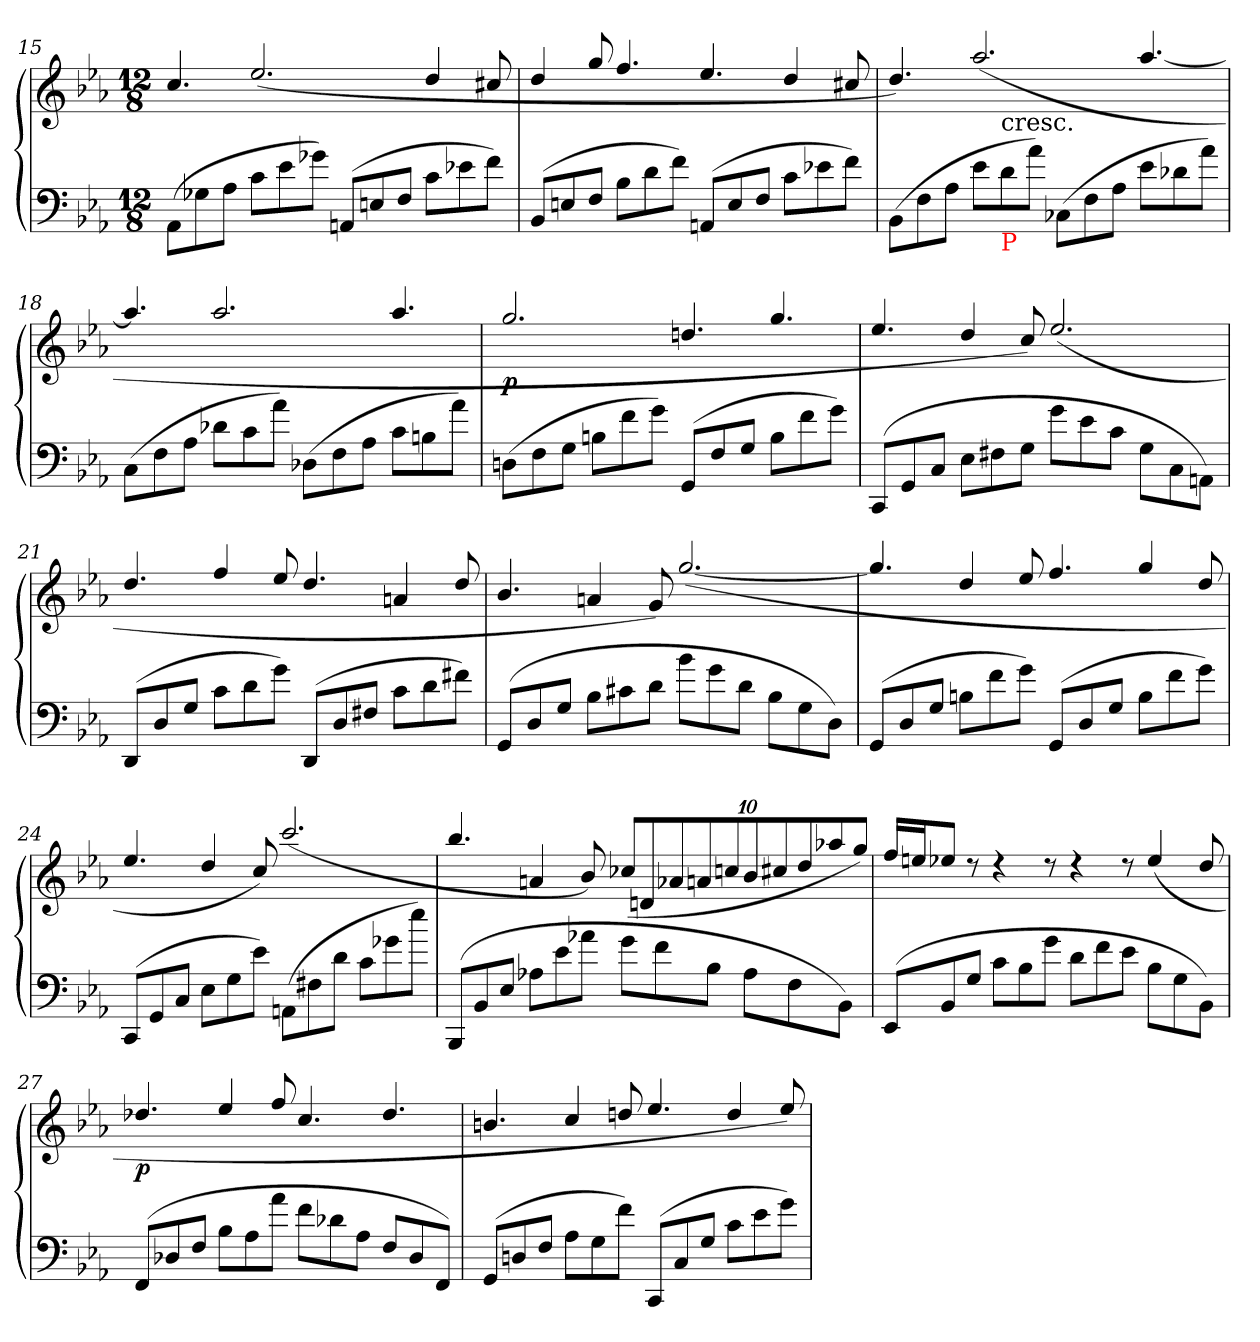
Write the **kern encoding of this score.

**kern	**kern	**dynam
*part1	*part1	*part1
*staff2	*staff1	*staff1/2
*clefF4	*clefG2	*
*k[b-e-a-]	*k[b-e-a-]	*
*E-:	*E-:	*
*M12/8	*M12/8	*
=15	=15	=15
(<8AA-L	4.cc/	.
8G-X	.	.
8A-J	.	.
8c\L	(>2.ee-/	.
8e-\	.	.
8g-XJ)	.	.
(<8AAn/L	.	.
8En	.	.
8FJ	.	.
8cL	4dd/	.
8e-X	.	.
8fJ)	8cc#X/	.
=16	=16	=16
(<8BB-/L	4dd/	.
8En	.	.
8FJ	8gg/	.
8B-L	4.ff/	.
8d\	.	.
8f\J)	.	.
(<8AAn/L	4.ee-/	.
8E	.	.
8FJ	.	.
8cL	4dd/	.
8e-X	.	.
8fJ)	8cc#X/	.
=17	=17	=17
*	*^	*
(<8BB-L	4.dd/)	2ryy	.
8F	.	.	.
8A-J	.	.	.
8e-\L	(>2.aa-/	.	.
!	!	!LO:TX:c:t=cresc.	!
!LO:TX:b:color=red:t=P	!	!	!
8d\	.	1ryy	.
8a-\J)	.	.	.
(<8C-XL	.	.	.
8F	.	.	.
8A-J	.	.	.
8e-\L	[4.aa-/	.	.
8d-X	.	.	.
8a-\J)	.	.	.
*	*v	*v	*
=18	=18	=18
(<8CL	4.aa-/]	.
8F	.	.
8A-J	.	.
8d-X\L	2.aa-/	.
8c\	.	.
8a-\J)	.	.
(<8D-XL	.	.
8F	.	.
8A-J	.	.
8cL	4.aa-/	.
8Bn	.	.
8a-\J)	.	.
=19	=19	=19
(<8DnL	2.gg/	p
8F	.	.
8GJ	.	.
8BnL	.	.
8f\	.	.
8g\J)	.	.
(<8GGL	4.ddn/	.
8F	.	.
8GJ	.	.
8BL	4.gg/	.
8f\	.	.
8g\J)	.	.
=20	=20	=20
(<8CCL	4.ee-/	.
8GG	.	.
8CJ	.	.
8E-L	4dd/	.
8F#X	.	.
8GJ	8cc/)	.
8g\L	(>2.ee-/	.
8e-\	.	.
8c\J	.	.
8GL	.	.
8C	.	.
8AAnJ)	.	.
=21	=21	=21
(<8DDL	4.dd/	.
8D	.	.
8GJ	.	.
8cL	4ff/	.
8d	.	.
8g\J)	8ee-/	.
(<8DDL	4.dd/	.
8D	.	.
8F#XJ	.	.
8cL	4an	.
8d	.	.
8f#XJ)	8dd/	.
=22	=22	=22
(<8GGL	4.b-/	.
8D	.	.
8GJ	.	.
8B-L	4an	.
8c#X	.	.
8dJ	8g)	.
8b-\L	(>[2.gg/	.
8g\	.	.
8d\J	.	.
8B-L	.	.
8G	.	.
8DJ)	.	.
=23	=23	=23
(<8GGL	4.gg/]	.
8D	.	.
8GJ	.	.
8BnL	4dd/	.
8f\	.	.
8g\J)	8ee-/	.
(<8GGL	4.ff/	.
8D	.	.
8GJ	.	.
8BL	4gg/	.
8f\	.	.
8g\J)	8dd/	.
=24	=24	=24
(<8CCL	4.ee-/	.
8GG	.	.
8CJ	.	.
8E-L	4dd/	.
8G	.	.
8e-J)	8cc/)	.
(<8AAnL	(>2.ccc/	.
8F#X	.	.
8dJ	.	.
8c\L	.	.
8g-X	.	.
8ee-\J)	.	.
=25	=25	=25
(<8BBB-L	4.bb-/	.
8BB-	.	.
8E-J	.	.
8A-XL	4an	.
8e-	.	.
8a-XJ	8b-/)	.
*	*Xbrackettup	*
8gL	(<40%3cc-X/LL	.
.	40%3dn	.
8f	.	.
.	40%3a-X	.
.	40%3an	.
8B-J	.	.
.	40%3ccn	.
8A-L	40%3b-	.
.	40%3cc#X	.
8F	.	.
.	40%3dd	.
.	40%3aa-X	.
8BB-J)	.	.
.	40%3ggJJ)	.
=26	=26	=26
(<8EE-L	16ff/LL	.
.	16eenJ	.
8BB-	8ee-XJ	.
8GJ	8rdd	.
8cL	4rdd	.
8B-	.	.
8g\J	8rdd	.
8d\L	4rdd	.
8f\	.	.
8e-\J	8rdd	.
8B-L	(>4ee-/	.
8G	.	.
8BB-J)	8dd/	.
=27	=27	=27
(<8FFL	4.dd-X/	p
8D-X	.	.
8FJ	.	.
8B-L	4ee-/	.
8A-	.	.
8a-\J	8ff/	.
8f\L	4.cc/	.
8d-X	.	.
8A-J	.	.
8FL	4.dd-/	.
8D-	.	.
8FFJ)	.	.
=28	=28	=28
(>8GGL	4.bn/	.
8Dn	.	.
8FJ	.	.
8A-L	4cc/	.
8G	.	.
8fJ)	8ddn/	.
(>8CCL	4.ee-/	.
8C	.	.
8GJ	.	.
8cL	4dd/	.
8e-	.	.
8gJ)	8ee-/)	.
=	=	=
*-	*-	*-
